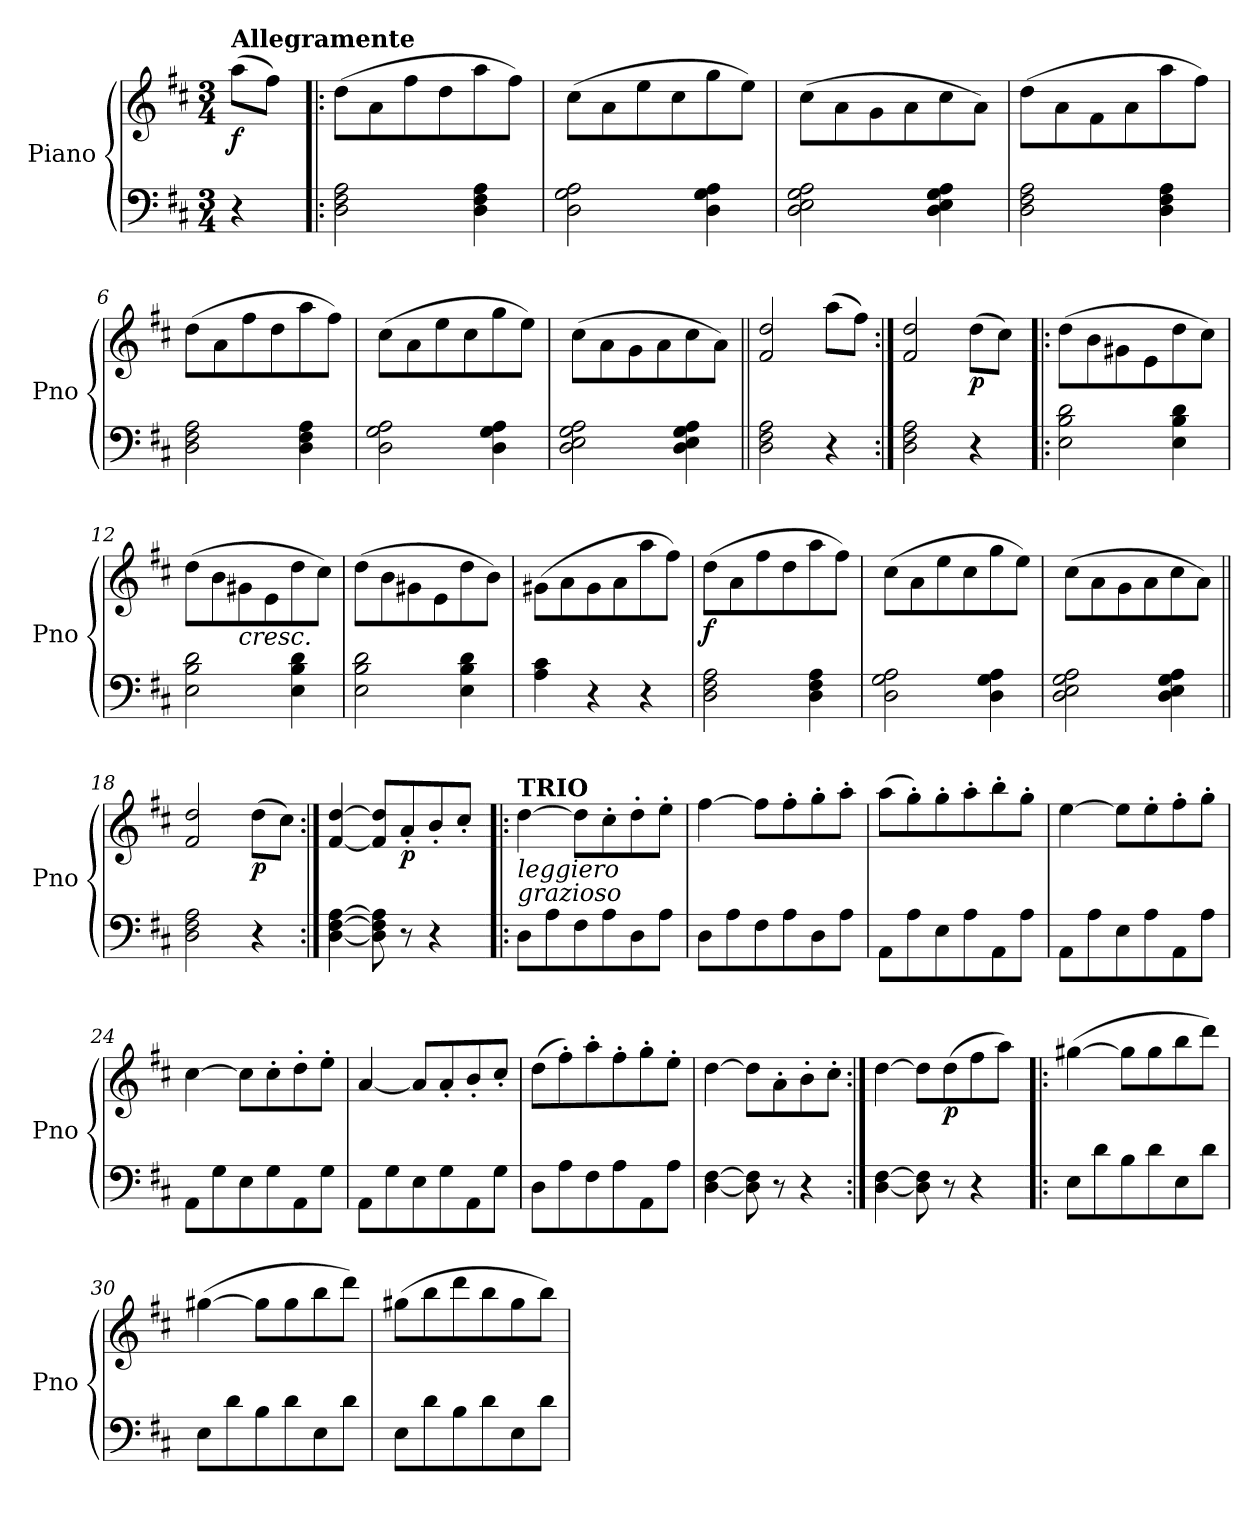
**kern	**kern	**dynam
*part1	*part1	*part1
*staff2	*staff1	*staff1/2
*I"Piano	*	*
*I'Pno	*	*
*clefF4	*clefG2	*
*k[f#c#]	*k[f#c#]	*
*D:	*D:	*
*M3/4	*M3/4	*
=1	=1	=1
!	!LO:TX:a:B:t=Allegramente	!
!	!	!LO:DY:b
4r	(>8aa\L	f
.	8ff#\J)	.
=2!|:	=2!|:	=2!|:
2D\ 2F#\ 2A\	(>8dd\L	.
.	8a\	.
.	8ff#\	.
.	8dd\	.
4D\ 4F#\ 4A\	8aa\	.
.	8ff#\J)	.
=3	=3	=3
2D\ 2G\ 2A\	(>8cc#\L	.
.	8a\	.
.	8ee\	.
.	8cc#\	.
4D\ 4G\ 4A\	8gg\	.
.	8ee\J)	.
=4	=4	=4
2D\ 2E\ 2G\ 2A\	(>8cc#\L	.
.	8a\	.
.	8g\	.
.	8a\	.
4D\ 4E\ 4G\ 4A\	8cc#\	.
.	8a\J)	.
=5	=5	=5
2D\ 2F#\ 2A\	(>8dd\L	.
.	8a\	.
.	8f#\	.
.	8a\	.
4D\ 4F#\ 4A\	8aa\	.
.	8ff#\J)	.
=6	=6	=6
2D\ 2F#\ 2A\	(>8dd\L	.
.	8a\	.
.	8ff#\	.
.	8dd\	.
4D\ 4F#\ 4A\	8aa\	.
.	8ff#\J)	.
!!LO:LB:g=z
=7	=7	=7
2D\ 2G\ 2A\	(>8cc#\L	.
.	8a\	.
.	8ee\	.
.	8cc#\	.
4D\ 4G\ 4A\	8gg\	.
.	8ee\J)	.
=8	=8	=8
2D\ 2E\ 2G\ 2A\	(>8cc#\L	.
.	8a\	.
.	8g\	.
.	8a\	.
4D\ 4E\ 4G\ 4A\	8cc#\	.
.	8a\J)	.
=9||	=9||	=9||
2D\ 2F#\ 2A\	2f#/ 2dd/	.
4r	(>8aa\L	.
.	8ff#\J)	.
=10:|!	=10:|!	=10:|!
2D\ 2F#\ 2A\	2f#/ 2dd/	.
!	!	!LO:DY:b
4r	(>8dd\L	p
.	8cc#\J)	.
=11!|:	=11!|:	=11!|:
2E\ 2B\ 2d\	(>8dd\L	.
.	8b\	.
.	8g#X\	.
.	8e\	.
4E\ 4B\ 4d\	8dd\	.
.	8cc#\J)	.
=12	=12	=12
2E\ 2B\ 2d\	(>8dd\L	.
.	8b\	.
!	!LO:TX:b:i:t=cresc.	!
.	8g#X\	.
.	8e\	.
4E\ 4B\ 4d\	8dd\	.
.	8cc#\J)	.
=13	=13	=13
2E\ 2B\ 2d\	(>8dd\L	.
.	8b\	.
.	8g#X\	.
.	8e\	.
4E\ 4B\ 4d\	8dd\	.
.	8b\J)	.
!!LO:LB:g=z
=14	=14	=14
4A\ 4c#\	(>8g#X\L	.
.	8a\	.
4r	8g#\	.
.	8a\	.
4r	8aa\	.
.	8ff#\J)	.
=15	=15	=15
!	!	!LO:DY:b
2D\ 2F#\ 2A\	(>8dd\L	f
.	8a\	.
.	8ff#\	.
.	8dd\	.
4D\ 4F#\ 4A\	8aa\	.
.	8ff#\J)	.
=16	=16	=16
2D\ 2G\ 2A\	(>8cc#\L	.
.	8a\	.
.	8ee\	.
.	8cc#\	.
4D\ 4G\ 4A\	8gg\	.
.	8ee\J)	.
=17	=17	=17
2D\ 2E\ 2G\ 2A\	(>8cc#\L	.
.	8a\	.
.	8g\	.
.	8a\	.
4D\ 4E\ 4G\ 4A\	8cc#\	.
.	8a\J)	.
=18||	=18||	=18||
2D\ 2F#\ 2A\	2f#/ 2dd/	.
!	!	!LO:DY:b
4r	(>8dd\L	p
.	8cc#\J)	.
=19:|!	=19:|!	=19:|!
[4D\ [4F#\ [4A\	[4f#/ [4dd/	.
8D\] 8F#\] 8A\]	8f#/] 8dd/]L	.
!	!	!LO:DY:b
8r	8a'/	p
4r	8b'/	.
.	8cc#'/J	.
=20!|:	=20!|:	=20!|:
!	!LO:TX:b:i:t=leggiero	!
!	!LO:TX:b:i:t=grazioso	!
!	!LO:TX:B:t=TRIO	!
8D\L	[4dd\	.
8A\	.	.
8F#\	8dd\L]	.
8A\	8cc#'\	.
8D\	8dd'\	.
8A\J	8ee'\J	.
!!LO:LB:g=z
=21	=21	=21
8D\L	[4ff#\	.
8A\	.	.
8F#\	8ff#\L]	.
8A\	8ff#'\	.
8D\	8gg'\	.
8A\J	8aa'\J	.
=22	=22	=22
8AA\L	(>8aa\L	.
8A\	8gg'\)	.
8E\	8gg'\	.
8A\	8aa'\	.
8AA\	8bb'\	.
8A\J	8gg'\J	.
=23	=23	=23
8AA\L	[4ee\	.
8A\	.	.
8E\	8ee\L]	.
8A\	8ee'\	.
8AA\	8ff#'\	.
8A\J	8gg'\J	.
=24	=24	=24
8AA\L	[4cc#\	.
8G\	.	.
8E\	8cc#\L]	.
8G\	8cc#'\	.
8AA\	8dd'\	.
8G\J	8ee'\J	.
=25	=25	=25
8AA\L	[4a/	.
8G\	.	.
8E\	8a/L]	.
8G\	8a'/	.
8AA\	8b'/	.
8G\J	8cc#'/J	.
=26	=26	=26
8D\L	(>8dd\L	.
8A\	8ff#'\)	.
8F#\	8aa'\	.
8A\	8ff#'\	.
8AA\	8gg'\	.
8A\J	8ee'\J	.
!!LO:LB:g=z
=27	=27	=27
[4D\ [4F#\	[4dd\	.
8D\] 8F#\]	8dd\L]	.
8r	8a'\	.
4r	8b'\	.
.	8cc#'\J	.
=28:|!	=28:|!	=28:|!
[4D\ [4F#\	[4dd\	.
8D\] 8F#\]	8dd\L]	.
!	!	!LO:DY:b
8r	(>8dd\	p
4r	8ff#\	.
.	8aa\J)	.
=29!|:	=29!|:	=29!|:
8E\L	(>[4gg#X\	.
8d\	.	.
8B\	8gg#\L]	.
8d\	8gg#\	.
8E\	8bb\	.
8d\J	8ddd\J)	.
=30	=30	=30
8E\L	(>[4gg#X\	.
8d\	.	.
8B\	8gg#\L]	.
8d\	8gg#\	.
8E\	8bb\	.
8d\J	8ddd\J)	.
=31	=31	=31
8E\L	(>8gg#X\L	.
8d\	8bb\	.
8B\	8ddd\	.
8d\	8bb\	.
8E\	8gg#\	.
8d\J	8bb\J)	.
=	=	=
*-	*-	*-
